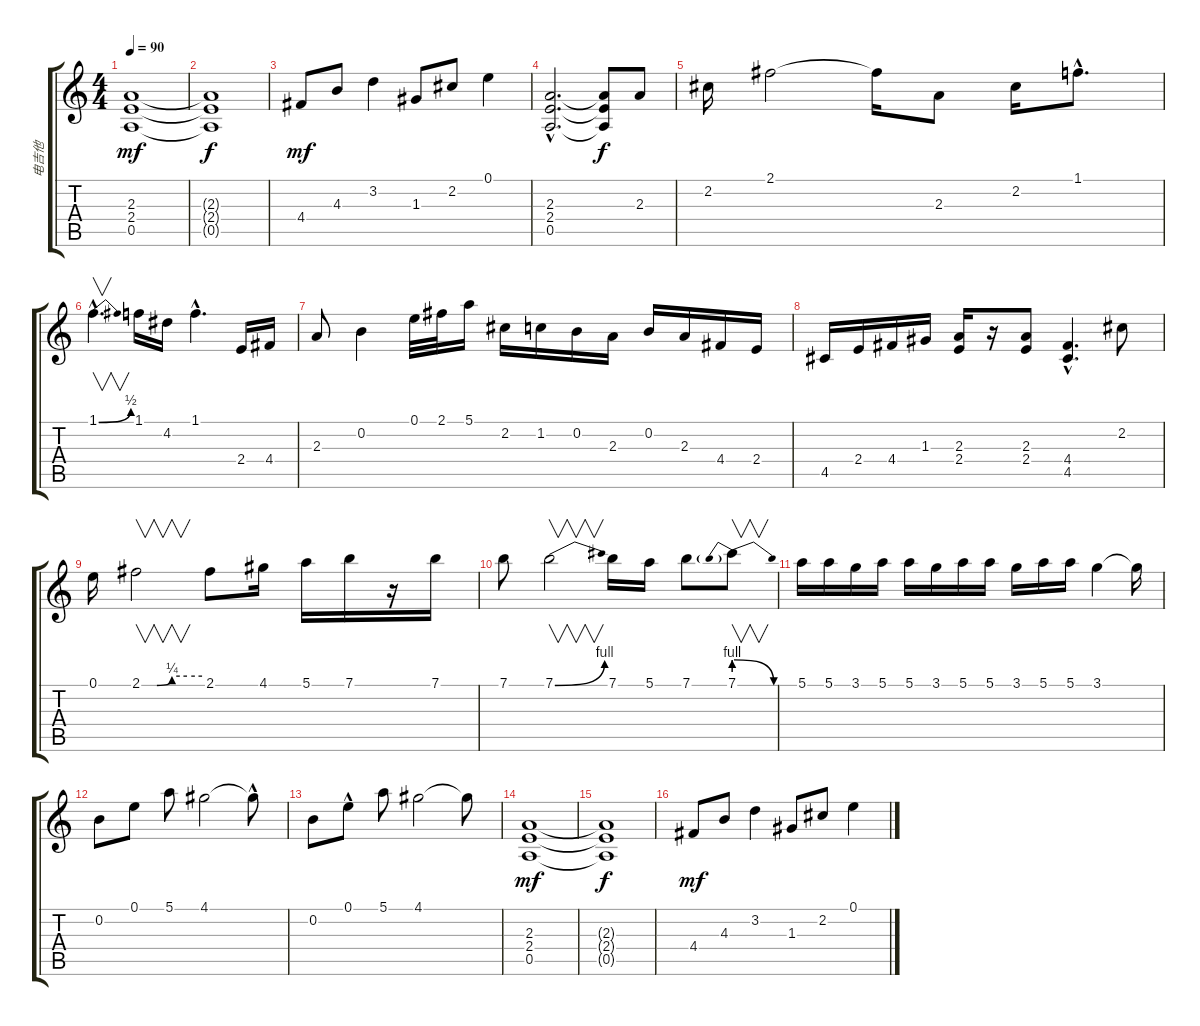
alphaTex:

\track ("电吉他" "电吉他") {instrument overdrivenguitar}
\staff {score tabs}
\tuning (E4 B3 G3 D3 A2 E2) {hide}
\ts (4 4)
\tempo 90
\clef g2
\ks c
(2.3 2.4 0.5).1{dy mf} |
(2.3{t} 2.4{t} 0.5{t}).1{dy f} |
4.4.8{dy mf} 4.3.8 3.2.4 1.3.8 2.2.8 0.1.4 |
(2.3{hac} 2.4{hac} 0.5{hac}).2{d} (2.3{t} 2.4{t} 0.5{t}).8{dy f} 2.3.8 |
2.2.16 2.1.2 2.1{t}.16 2.3.8 2.2.16 1.1{hac}.8{d} |
1.1{be (bend 0 0 60 2) hac}.4{v d} 1.1.16 4.2.16 1.1{hac}.4{d} 2.4.16 4.4.16 |
2.3.8 0.2.4 0.1.32 2.1.32 5.1.16 2.2.16 1.2.16 0.2.16 2.3.16 0.2.16 2.3.16 4.4.16 2.4.16 |
4.5.16 2.4.16 4.4.16 1.3.16 (2.3 2.4).16 r.16 (2.3 2.4).8 (4.4{hac} 4.5{hac}).4{d} 2.2.8 |
0.1.16 2.1{be (custom 0 0 15 0 30 1 45 1 60 1)}.2{v} 2.1.8 4.1.16 5.1.16 7.1.16 r.16 7.1.16 |
7.1.8 7.1{be (bend 0 0 60 4)}.2{v} 7.1.16 5.1.16 7.1.8 7.1{be (prebendrelease 0 4 60 0)}.8{v} |
5.1.16 5.1.16 3.1.16 5.1.16 5.1.16 3.1.16 5.1.16 5.1.16 3.1.16 5.1.16 5.1.16 3.1.4 3.1{t}.16 |
0.2.8 0.1.8 5.1.8 4.1.2 4.1{hac t}.8 |
0.2.8 0.1{hac}.8 5.1.8 4.1.2 4.1{t}.8 |
(2.3 2.4 0.5).1{dy mf} |
(2.3{t} 2.4{t} 0.5{t}).1{dy f} |
4.4.8{dy mf} 4.3.8 3.2.4 1.3.8 2.2.8 0.1.4
